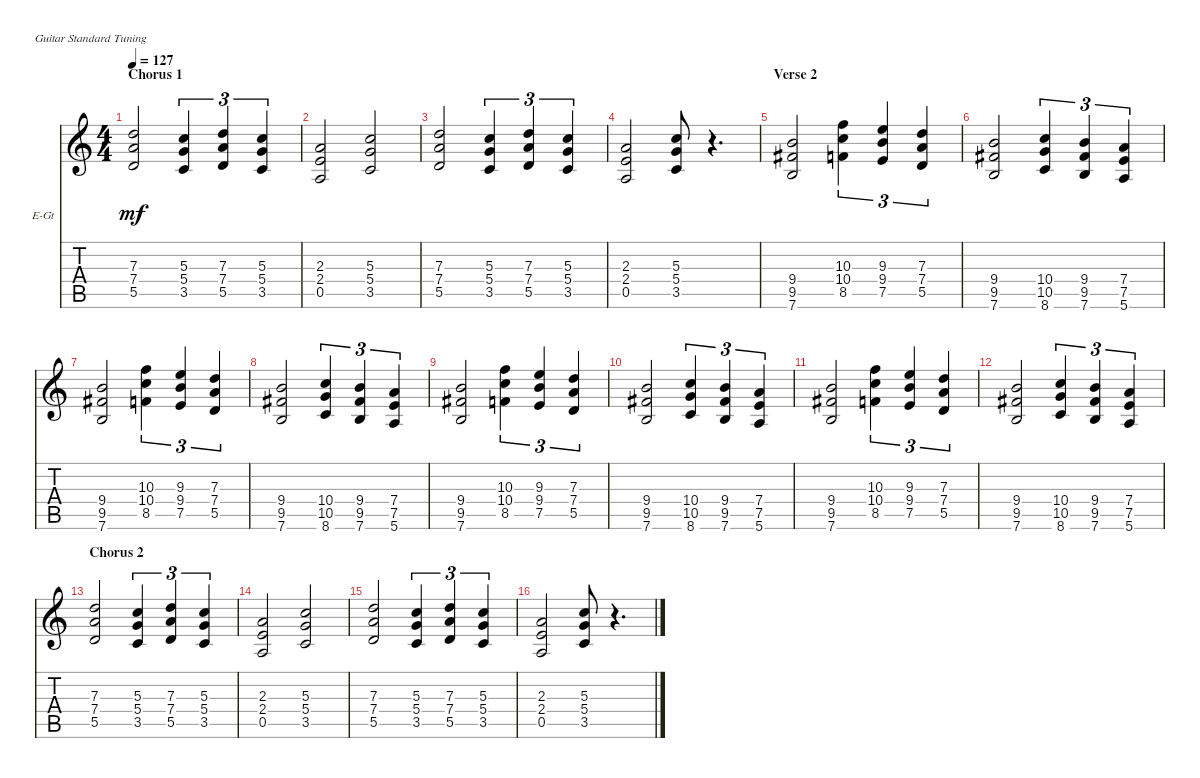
\bracketExtendMode nobrackets
\firstSystemTrackNameOrientation horizontal
\otherSystemsTrackNameOrientation horizontal
\track ("Mike McCready" "E-Gt") {instrument distortionguitar}
\staff {score tabs}
\tuning (E4 B3 G3 D3 A2 E2)
\ts (4 4)
\section ("" "Chorus 1")
\tempo 127
\clef g2
\ks c
(5.5 7.4 7.3).2{dy mf} (3.5 5.4 5.3).4{tu (3 2)} (5.5 7.4 7.3).4{tu (3 2)} (3.5 5.4 5.3).4{tu (3 2)} |
(0.5 2.4 2.3).2 (3.5 5.4 5.3).2 |
(5.5 7.4 7.3).2 (3.5 5.4 5.3).4{tu (3 2)} (5.5 7.4 7.3).4{tu (3 2)} (3.5 5.4 5.3).4{tu (3 2)} |
(0.5 2.4 2.3).2 (3.5 5.4 5.3).8 r.4{d} |
\section ("" "Verse 2")
(9.4 9.5 7.6).2 (8.5 10.4 10.3).4{tu (3 2)} (9.4 9.3 7.5).4{tu (3 2)} (5.5 7.4 7.3).4{tu (3 2)} |
(9.4 9.5 7.6).2 (8.6 10.5 10.4).4{tu (3 2)} (7.6 9.4 9.5).4{tu (3 2)} (5.6 7.5 7.4).4{tu (3 2)} |
(9.4 9.5 7.6).2 (8.5 10.4 10.3).4{tu (3 2)} (9.4 9.3 7.5).4{tu (3 2)} (5.5 7.4 7.3).4{tu (3 2)} |
(9.4 9.5 7.6).2 (8.6 10.5 10.4).4{tu (3 2)} (7.6 9.4 9.5).4{tu (3 2)} (5.6 7.5 7.4).4{tu (3 2)} |
(9.4 9.5 7.6).2 (8.5 10.4 10.3).4{tu (3 2)} (9.4 9.3 7.5).4{tu (3 2)} (5.5 7.4 7.3).4{tu (3 2)} |
(9.4 9.5 7.6).2 (8.6 10.5 10.4).4{tu (3 2)} (7.6 9.4 9.5).4{tu (3 2)} (5.6 7.5 7.4).4{tu (3 2)} |
(9.4 9.5 7.6).2 (8.5 10.4 10.3).4{tu (3 2)} (9.4 9.3 7.5).4{tu (3 2)} (5.5 7.4 7.3).4{tu (3 2)} |
(9.4 9.5 7.6).2 (8.6 10.5 10.4).4{tu (3 2)} (7.6 9.4 9.5).4{tu (3 2)} (5.6 7.5 7.4).4{tu (3 2)} |
\section ("" "Chorus 2")
(5.5 7.4 7.3).2 (3.5 5.4 5.3).4{tu (3 2)} (5.5 7.4 7.3).4{tu (3 2)} (3.5 5.4 5.3).4{tu (3 2)} |
(0.5 2.4 2.3).2 (3.5 5.4 5.3).2 |
(5.5 7.4 7.3).2 (3.5 5.4 5.3).4{tu (3 2)} (5.5 7.4 7.3).4{tu (3 2)} (3.5 5.4 5.3).4{tu (3 2)} |
(0.5 2.4 2.3).2 (3.5 5.4 5.3).8 r.4{d}
